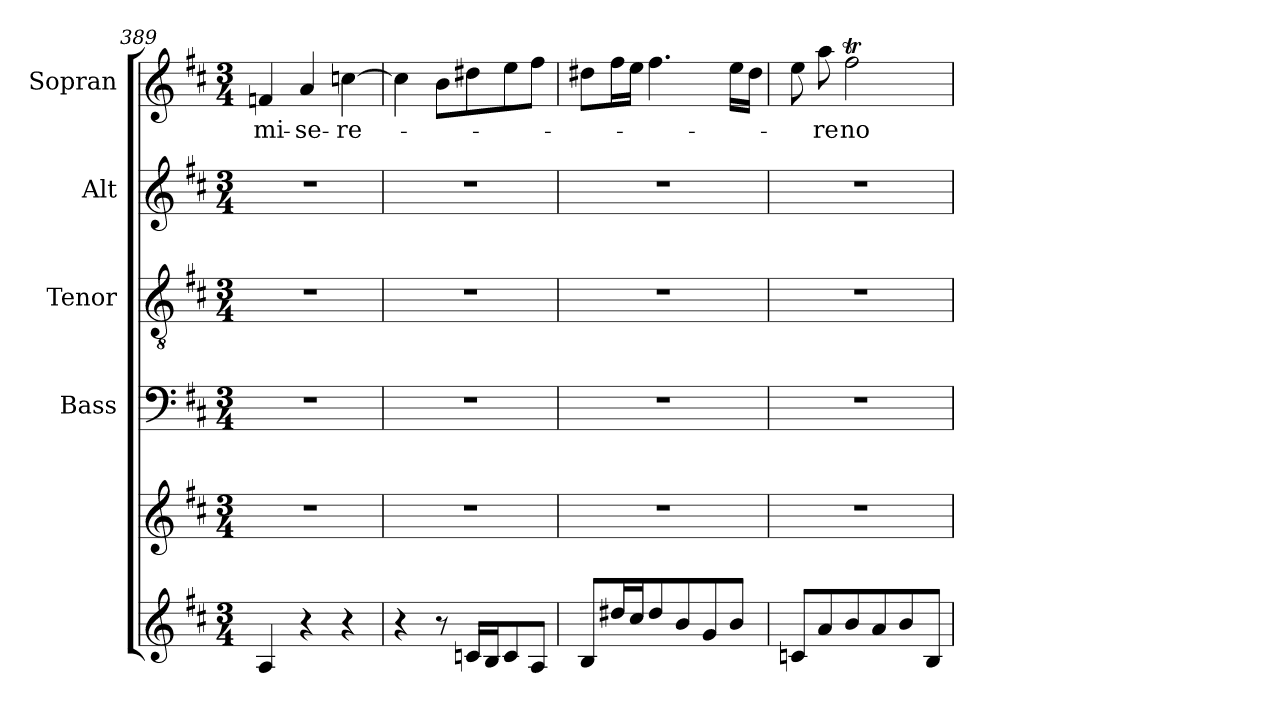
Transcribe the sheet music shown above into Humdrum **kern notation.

**kern	**kern	**kern	**kern	**kern	**kern	**text
*part5	*part5	*part4	*part3	*part2	*part1	*part1
*staff6	*staff5	*staff4	*staff3	*staff2	*staff1	*staff1
*	*	*I"Bass	*I"Tenor	*I"Alt	*I"Sopran	*
*	*	*I'B.	*I'T.	*I'A.	*I'S.	*
*clefG2	*clefG2	*clefF4	*clefGv2	*clefG2	*clefG2	*
*k[f#c#]	*k[f#c#]	*k[f#c#]	*k[f#c#]	*k[f#c#]	*k[f#c#]	*
*D:	*D:	*D:	*D:	*D:	*D:	*
*M3/4	*M3/4	*M3/4	*M3/4	*M3/4	*M3/4	*
=389	=389	=389	=389	=389	=389	=389
!	!	!	!	!	!	!LO:LY:b
4A/	2.r	2.r	2.r	2.r	4fn/	mi-
!	!	!	!	!	!	!LO:LY:b
4r	.	.	.	.	4a/	-se-
!	!	!	!	!	!	!LO:LY:b
4r	.	.	.	.	[4ccn\	-re-
=390	=390	=390	=390	=390	=390	=390
4r	2.r	2.r	2.r	2.r	4cc\]	.
8r	.	.	.	.	8b\L	.
16cn/LL	.	.	.	.	8dd#X\	.
16B/J	.	.	.	.	.	.
8c/	.	.	.	.	8ee\	.
8A/J	.	.	.	.	8ff#\J	.
!!LO:LB:g=z
=391	=391	=391	=391	=391	=391	=391
8B/L	2.r	2.r	2.r	2.r	8dd#X\L	.
16dd#X/L	.	.	.	.	16ff#\L	.
16cc#/J	.	.	.	.	16ee\JJ	.
8dd#/	.	.	.	.	4.ff#\	.
8b/	.	.	.	.	.	.
8g/	.	.	.	.	.	.
8b/J	.	.	.	.	16ee\LL	.
.	.	.	.	.	16dd#\JJ	.
=392	=392	=392	=392	=392	=392	=392
8cn/L	2.r	2.r	2.r	2.r	8ee\	.
!	!	!	!	!	!	!LO:LY:b
8a/	.	.	.	.	8aa\	-re
!	!	!	!	!	!	!LO:LY:b
8b/	.	.	.	.	2ff#t\	no-
8a/	.	.	.	.	.	.
8b/	.	.	.	.	.	.
8B/J	.	.	.	.	.	.
=	=	=	=	=	=	=
*-	*-	*-	*-	*-	*-	*-
